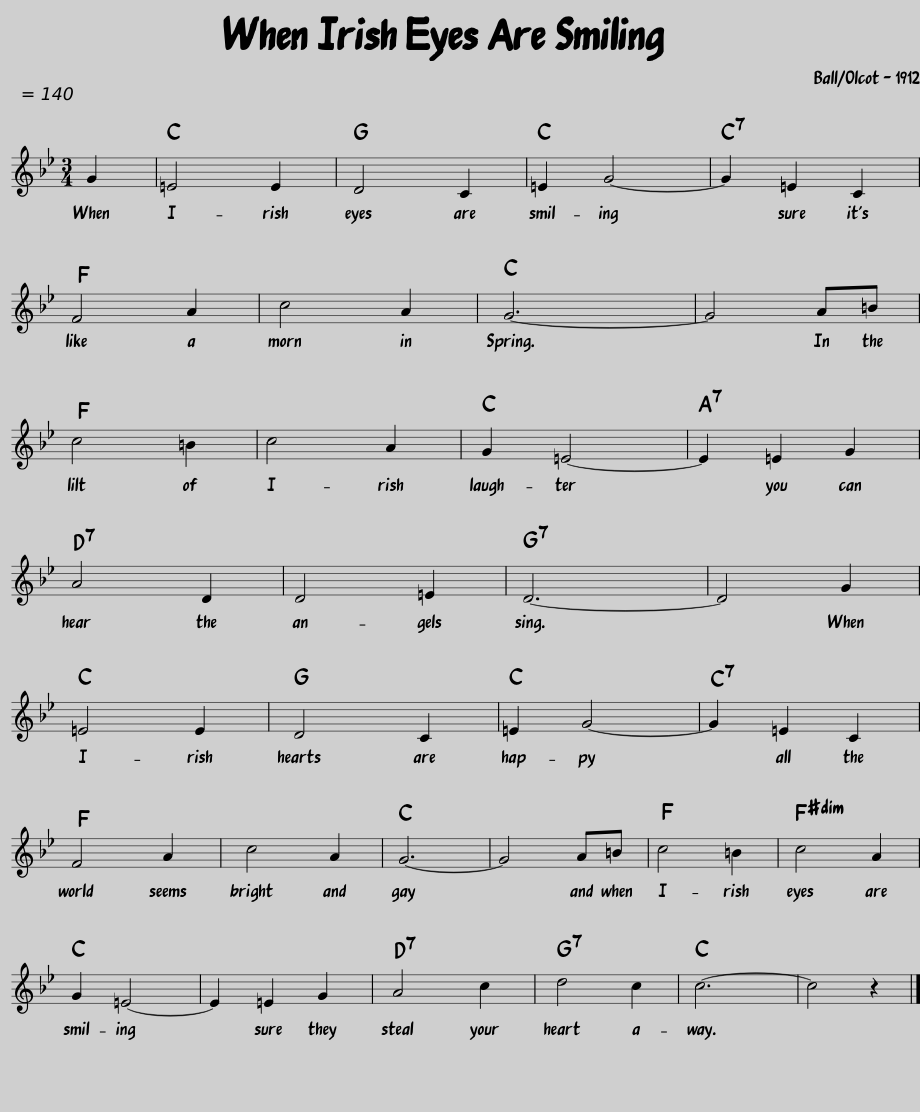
X:1
L:1/8
M:3/4
I:linebreak $
K:Bb
V:1 treble
V:1
 G2 | =E4 E2 | D4 C2 | =E2 G4- | G2 =E2 C2 |$ %5
 F4 A2 | c4 A2 | G6- | G4 A=B |$ c4 =B2 | %10
 c4 A2 | G2 =E4- | E2 =E2 G2 |$ A4 D2 | D4 =E2 | %15
 D6- | D4 G2 |$ =E4 E2 | D4 C2 | =E2 G4- | %20
 G2 =E2 C2 |$ F4 A2 | c4 A2 | G6- | G4 A=B | %25
 c4 =B2 | c4 A2 |$ G2 =E4- | E2 =E2 G2 | A4 c2 | %30
 d4 c2 | c6- | c4 z2 |] %33
